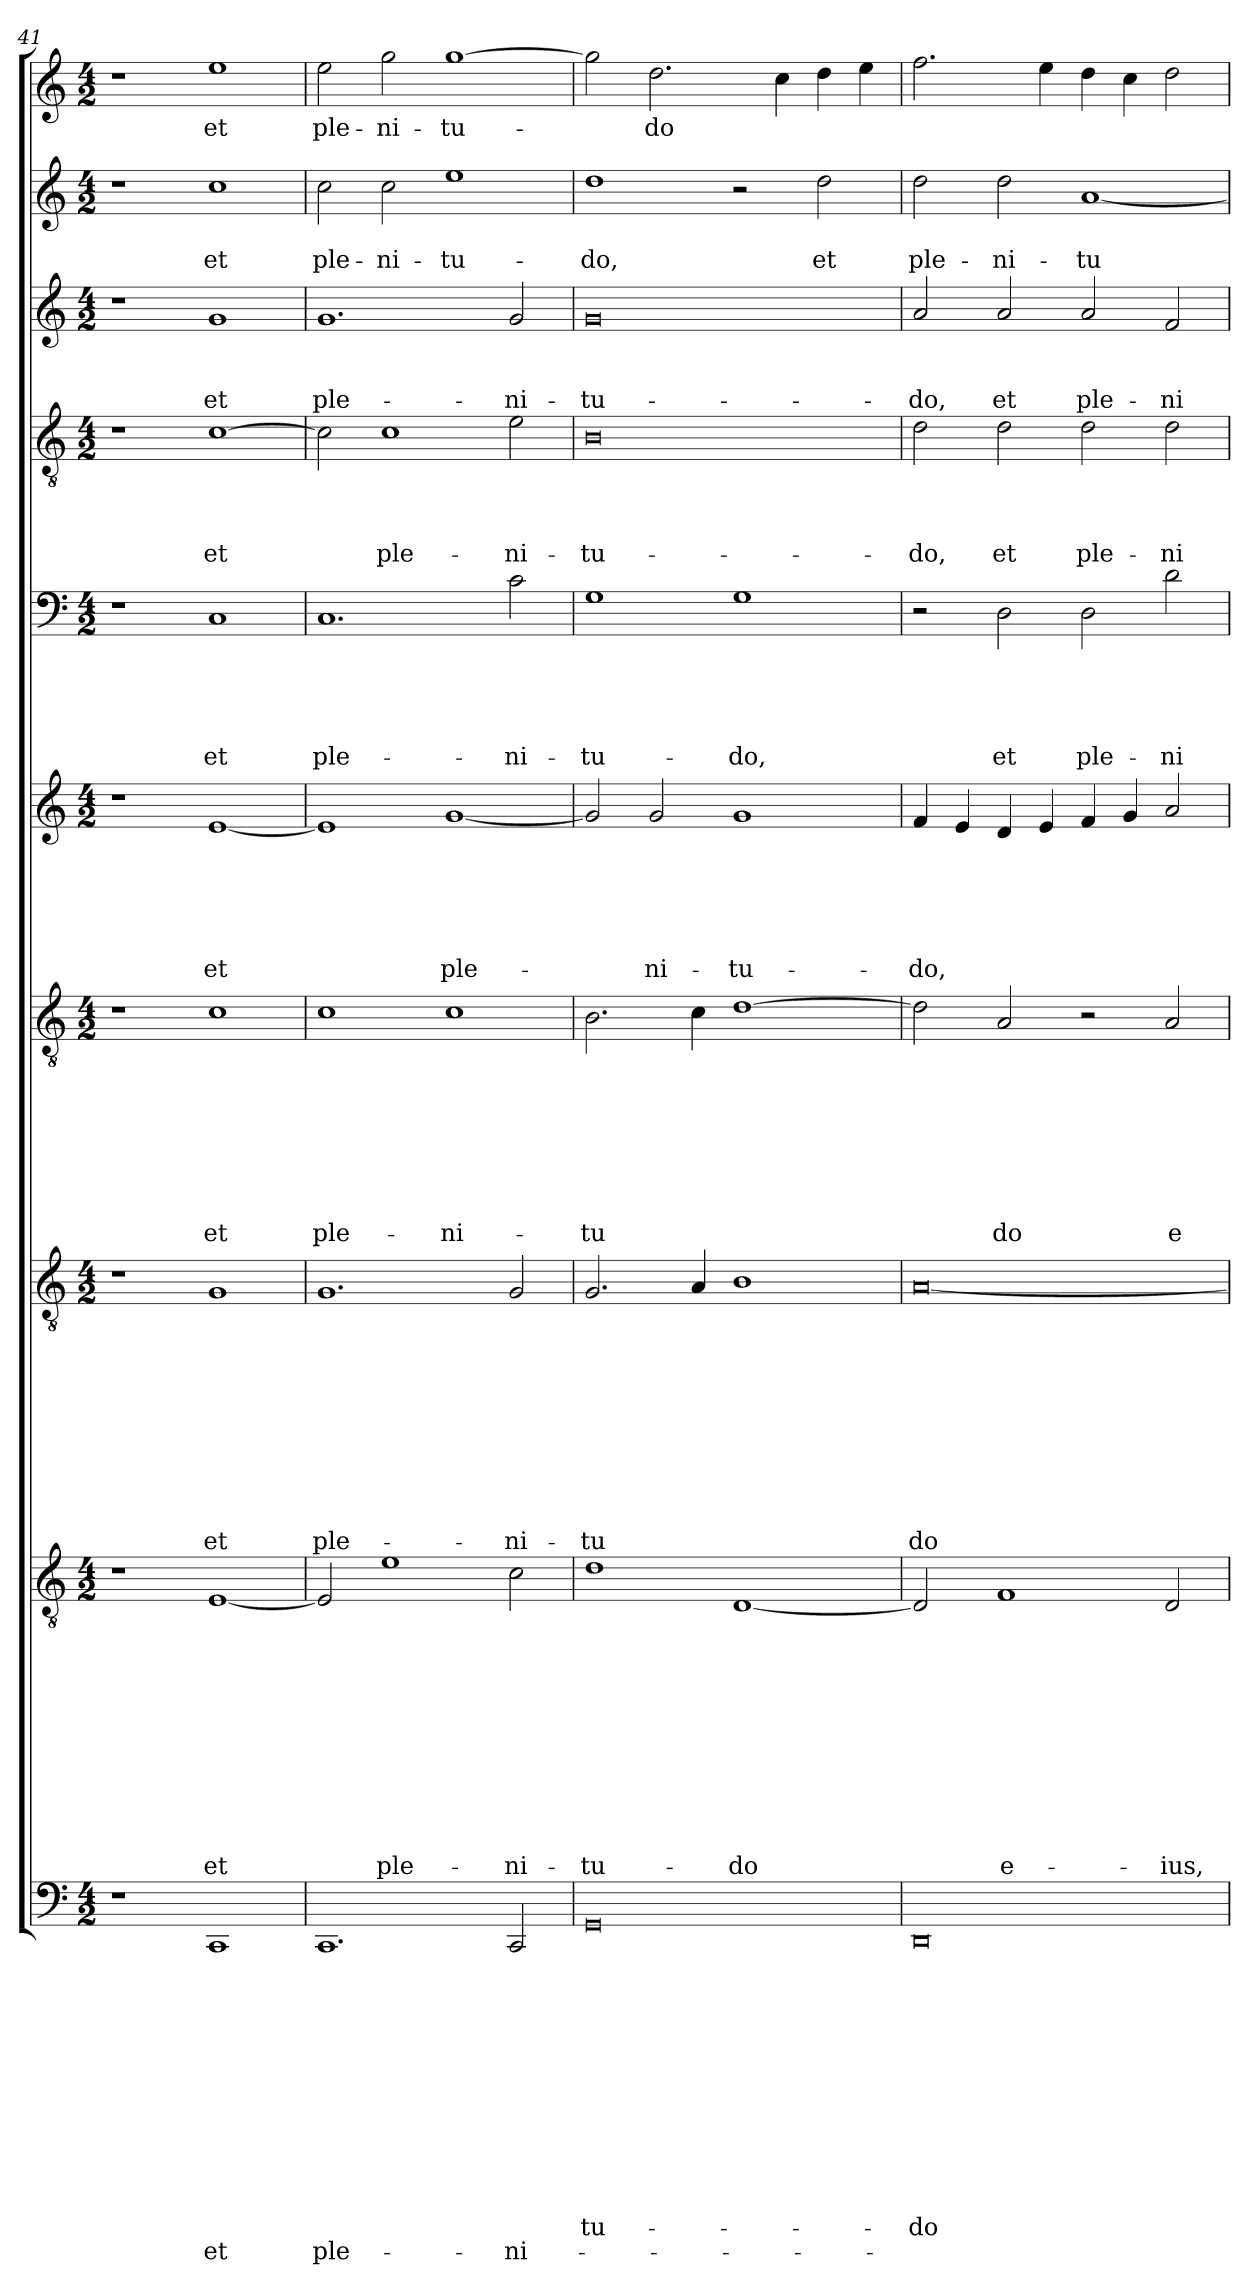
**kern	**text	**text	**text	**text	**text	**text	**text	**text	**text	**text	**text	**text	**text	**kern	**text	**text	**text	**text	**text	**text	**text	**text	**text	**text	**text	**kern	**text	**text	**text	**text	**text	**text	**text	**text	**text	**text	**kern	**text	**text	**text	**text	**text	**text	**text	**text	**kern	**text	**text	**text	**text	**text	**text	**kern	**text	**text	**text	**text	**text	**kern	**text	**text	**text	**text	**kern	**text	**text	**text	**kern	**text	**text	**kern	**text
*part10	*part10	*part10	*part10	*part10	*part10	*part10	*part10	*part10	*part10	*part10	*part10	*part10	*part10	*part9	*part9	*part9	*part9	*part9	*part9	*part9	*part9	*part9	*part9	*part9	*part9	*part8	*part8	*part8	*part8	*part8	*part8	*part8	*part8	*part8	*part8	*part8	*part7	*part7	*part7	*part7	*part7	*part7	*part7	*part7	*part7	*part6	*part6	*part6	*part6	*part6	*part6	*part6	*part5	*part5	*part5	*part5	*part5	*part5	*part4	*part4	*part4	*part4	*part4	*part3	*part3	*part3	*part3	*part2	*part2	*part2	*part1	*part1
*staff10	*staff10	*staff10	*staff10	*staff10	*staff10	*staff10	*staff10	*staff10	*staff10	*staff10	*staff10	*staff10	*staff10	*staff9	*staff9	*staff9	*staff9	*staff9	*staff9	*staff9	*staff9	*staff9	*staff9	*staff9	*staff9	*staff8	*staff8	*staff8	*staff8	*staff8	*staff8	*staff8	*staff8	*staff8	*staff8	*staff8	*staff7	*staff7	*staff7	*staff7	*staff7	*staff7	*staff7	*staff7	*staff7	*staff6	*staff6	*staff6	*staff6	*staff6	*staff6	*staff6	*staff5	*staff5	*staff5	*staff5	*staff5	*staff5	*staff4	*staff4	*staff4	*staff4	*staff4	*staff3	*staff3	*staff3	*staff3	*staff2	*staff2	*staff2	*staff1	*staff1
*clefF4	*	*	*	*	*	*	*	*	*	*	*	*	*	*clefGv2	*	*	*	*	*	*	*	*	*	*	*	*clefGv2	*	*	*	*	*	*	*	*	*	*	*clefGv2	*	*	*	*	*	*	*	*	*clefG2	*	*	*	*	*	*	*clefF4	*	*	*	*	*	*clefGv2	*	*	*	*	*clefG2	*	*	*	*clefG2	*	*	*clefG2	*
*k[]	*	*	*	*	*	*	*	*	*	*	*	*	*	*k[]	*	*	*	*	*	*	*	*	*	*	*	*k[]	*	*	*	*	*	*	*	*	*	*	*k[]	*	*	*	*	*	*	*	*	*k[]	*	*	*	*	*	*	*k[]	*	*	*	*	*	*k[]	*	*	*	*	*k[]	*	*	*	*k[]	*	*	*k[]	*
*C:	*	*	*	*	*	*	*	*	*	*	*	*	*	*C:	*	*	*	*	*	*	*	*	*	*	*	*C:	*	*	*	*	*	*	*	*	*	*	*C:	*	*	*	*	*	*	*	*	*C:	*	*	*	*	*	*	*C:	*	*	*	*	*	*C:	*	*	*	*	*C:	*	*	*	*C:	*	*	*C:	*
*M4/2	*	*	*	*	*	*	*	*	*	*	*	*	*	*M4/2	*	*	*	*	*	*	*	*	*	*	*	*M4/2	*	*	*	*	*	*	*	*	*	*	*M4/2	*	*	*	*	*	*	*	*	*M4/2	*	*	*	*	*	*	*M4/2	*	*	*	*	*	*M4/2	*	*	*	*	*M4/2	*	*	*	*M4/2	*	*	*M4/2	*
=41	=41	=41	=41	=41	=41	=41	=41	=41	=41	=41	=41	=41	=41	=41	=41	=41	=41	=41	=41	=41	=41	=41	=41	=41	=41	=41	=41	=41	=41	=41	=41	=41	=41	=41	=41	=41	=41	=41	=41	=41	=41	=41	=41	=41	=41	=41	=41	=41	=41	=41	=41	=41	=41	=41	=41	=41	=41	=41	=41	=41	=41	=41	=41	=41	=41	=41	=41	=41	=41	=41	=41	=41
1r	.	.	.	.	.	.	.	.	.	.	.	.	.	1r	.	.	.	.	.	.	.	.	.	.	.	1r	.	.	.	.	.	.	.	.	.	.	1r	.	.	.	.	.	.	.	.	1r	.	.	.	.	.	.	1r	.	.	.	.	.	1r	.	.	.	.	1r	.	.	.	1r	.	.	1r	.
!	!	!	!	!	!	!	!	!	!	!	!	!	!LO:LY:b	!	!	!	!	!	!	!	!	!	!	!	!LO:LY:b	!	!	!	!	!	!	!	!	!	!	!LO:LY:b	!	!	!	!	!	!	!	!	!LO:LY:b	!	!	!	!	!	!	!LO:LY:b	!	!	!	!	!	!LO:LY:b	!	!	!	!	!LO:LY:b	!	!	!	!LO:LY:b	!	!	!LO:LY:b	!	!LO:LY:b
1CC	.	.	.	.	.	.	.	.	.	.	.	.	et	[1E	.	.	.	.	.	.	.	.	.	.	et	1G	.	.	.	.	.	.	.	.	.	et	1c	.	.	.	.	.	.	.	et	[1e	.	.	.	.	.	et	1C	.	.	.	.	et	[1c	.	.	.	et	1g	.	.	et	1cc	.	et	1ee	et
=42	=42	=42	=42	=42	=42	=42	=42	=42	=42	=42	=42	=42	=42	=42	=42	=42	=42	=42	=42	=42	=42	=42	=42	=42	=42	=42	=42	=42	=42	=42	=42	=42	=42	=42	=42	=42	=42	=42	=42	=42	=42	=42	=42	=42	=42	=42	=42	=42	=42	=42	=42	=42	=42	=42	=42	=42	=42	=42	=42	=42	=42	=42	=42	=42	=42	=42	=42	=42	=42	=42	=42	=42
!	!	!	!	!	!	!	!	!	!	!	!	!	!LO:LY:b	!	!	!	!	!	!	!	!	!	!	!	!	!	!	!	!	!	!	!	!	!	!	!LO:LY:b	!	!	!	!	!	!	!	!	!LO:LY:b	!	!	!	!	!	!	!	!	!	!	!	!	!LO:LY:b	!	!	!	!	!	!	!	!	!LO:LY:b	!	!	!LO:LY:b	!	!LO:LY:b
1.CC	.	.	.	.	.	.	.	.	.	.	.	.	ple-	2E/]	.	.	.	.	.	.	.	.	.	.	.	1.G	.	.	.	.	.	.	.	.	.	ple-	1c	.	.	.	.	.	.	.	ple-	1e]	.	.	.	.	.	.	1.C	.	.	.	.	ple-	2c\]	.	.	.	.	1.g	.	.	ple-	2cc\	.	ple-	2ee\	ple-
!	!	!	!	!	!	!	!	!	!	!	!	!	!	!	!	!	!	!	!	!	!	!	!	!	!LO:LY:b	!	!	!	!	!	!	!	!	!	!	!	!	!	!	!	!	!	!	!	!	!	!	!	!	!	!	!	!	!	!	!	!	!	!	!	!	!	!LO:LY:b	!	!	!	!	!	!	!LO:LY:b	!	!LO:LY:b
.	.	.	.	.	.	.	.	.	.	.	.	.	.	1e	.	.	.	.	.	.	.	.	.	.	ple-	.	.	.	.	.	.	.	.	.	.	.	.	.	.	.	.	.	.	.	.	.	.	.	.	.	.	.	.	.	.	.	.	.	1c	.	.	.	ple-	.	.	.	.	2cc\	.	-ni-	2gg\	-ni-
!	!	!	!	!	!	!	!	!	!	!	!	!	!	!	!	!	!	!	!	!	!	!	!	!	!	!	!	!	!	!	!	!	!	!	!	!	!	!	!	!	!	!	!	!	!LO:LY:b	!	!	!	!	!	!	!LO:LY:b	!	!	!	!	!	!	!	!	!	!	!	!	!	!	!	!	!	!LO:LY:b	!	!LO:LY:b
.	.	.	.	.	.	.	.	.	.	.	.	.	.	.	.	.	.	.	.	.	.	.	.	.	.	.	.	.	.	.	.	.	.	.	.	.	1c	.	.	.	.	.	.	.	-ni-	[1g	.	.	.	.	.	ple-	.	.	.	.	.	.	.	.	.	.	.	.	.	.	.	1ee	.	-tu-	[1gg	-tu-
!	!	!	!	!	!	!	!	!	!	!	!	!	!LO:LY:b	!	!	!	!	!	!	!	!	!	!	!	!LO:LY:b	!	!	!	!	!	!	!	!	!	!	!LO:LY:b	!	!	!	!	!	!	!	!	!	!	!	!	!	!	!	!	!	!	!	!	!	!LO:LY:b	!	!	!	!	!LO:LY:b	!	!	!	!LO:LY:b	!	!	!	!	!
2CC/	.	.	.	.	.	.	.	.	.	.	.	.	-ni-	2c\	.	.	.	.	.	.	.	.	.	.	-ni-	2G/	.	.	.	.	.	.	.	.	.	-ni-	.	.	.	.	.	.	.	.	.	.	.	.	.	.	.	.	2c\	.	.	.	.	-ni-	2e\	.	.	.	-ni-	2g/	.	.	-ni-	.	.	.	.	.
!!LO:PB:g=z
=43	=43	=43	=43	=43	=43	=43	=43	=43	=43	=43	=43	=43	=43	=43	=43	=43	=43	=43	=43	=43	=43	=43	=43	=43	=43	=43	=43	=43	=43	=43	=43	=43	=43	=43	=43	=43	=43	=43	=43	=43	=43	=43	=43	=43	=43	=43	=43	=43	=43	=43	=43	=43	=43	=43	=43	=43	=43	=43	=43	=43	=43	=43	=43	=43	=43	=43	=43	=43	=43	=43	=43	=43
!	!	!	!	!	!	!	!	!	!	!	!	!LO:LY:b	!	!	!	!	!	!	!	!	!	!	!	!	!LO:LY:b	!	!	!	!	!	!	!	!	!	!	!LO:LY:b	!	!	!	!	!	!	!	!	!LO:LY:b	!	!	!	!	!	!	!LO:LY:b	!	!	!	!	!	!LO:LY:b	!	!	!	!	!LO:LY:b	!	!	!	!LO:LY:b	!	!	!LO:LY:b	!	!LO:LY:b
0GG	.	.	.	.	.	.	.	.	.	.	.	­tu-	.	1d	.	.	.	.	.	.	.	.	.	.	-­tu-	2.G/	.	.	.	.	.	.	.	.	.	-­tu	2.B\	.	.	.	.	.	.	.	-­tu	2g/]	.	.	.	.	.	-­	1G	.	.	.	.	-­tu-	0B	.	.	.	-­tu-	0g	.	.	-­tu-	1dd	.	-­do,	2gg\]	-­
!	!	!	!	!	!	!	!	!	!	!	!	!	!	!	!	!	!	!	!	!	!	!	!	!	!	!	!	!	!	!	!	!	!	!	!	!	!	!	!	!	!	!	!	!	!	!	!	!	!	!	!	!LO:LY:b	!	!	!	!	!	!	!	!	!	!	!	!	!	!	!	!	!	!	!	!LO:LY:b
.	.	.	.	.	.	.	.	.	.	.	.	.	.	.	.	.	.	.	.	.	.	.	.	.	.	.	.	.	.	.	.	.	.	.	.	.	.	.	.	.	.	.	.	.	.	2g/	.	.	.	.	.	ni-	.	.	.	.	.	.	.	.	.	.	.	.	.	.	.	.	.	.	2.dd\	do
.	.	.	.	.	.	.	.	.	.	.	.	.	.	.	.	.	.	.	.	.	.	.	.	.	.	4A/	.	.	.	.	.	.	.	.	.	.	4c\	.	.	.	.	.	.	.	.	.	.	.	.	.	.	.	.	.	.	.	.	.	.	.	.	.	.	.	.	.	.	.	.	.	.	.
!	!	!	!	!	!	!	!	!	!	!	!	!	!	!	!	!	!	!	!	!	!	!	!	!	!LO:LY:b	!	!	!	!	!	!	!	!	!	!	!LO:LY:b	!	!	!	!	!	!	!	!	!LO:LY:b	!	!	!	!	!	!	!LO:LY:b	!	!	!	!	!	!LO:LY:b	!	!	!	!	!	!	!	!	!	!	!	!	!	!
.	.	.	.	.	.	.	.	.	.	.	.	.	.	[1D	.	.	.	.	.	.	.	.	.	.	-do	1B	.	.	.	.	.	.	.	.	.	­	[1d	.	.	.	.	.	.	.	­	1g	.	.	.	.	.	-tu-	1G	.	.	.	.	-do,	.	.	.	.	.	.	.	.	.	2r	.	.	.	.
.	.	.	.	.	.	.	.	.	.	.	.	.	.	.	.	.	.	.	.	.	.	.	.	.	.	.	.	.	.	.	.	.	.	.	.	.	.	.	.	.	.	.	.	.	.	.	.	.	.	.	.	.	.	.	.	.	.	.	.	.	.	.	.	.	.	.	.	.	.	.	4cc\	.
!	!	!	!	!	!	!	!	!	!	!	!	!	!	!	!	!	!	!	!	!	!	!	!	!	!	!	!	!	!	!	!	!	!	!	!	!	!	!	!	!	!	!	!	!	!	!	!	!	!	!	!	!	!	!	!	!	!	!	!	!	!	!	!	!	!	!	!	!	!	!LO:LY:b	!	!
.	.	.	.	.	.	.	.	.	.	.	.	.	.	.	.	.	.	.	.	.	.	.	.	.	.	.	.	.	.	.	.	.	.	.	.	.	.	.	.	.	.	.	.	.	.	.	.	.	.	.	.	.	.	.	.	.	.	.	.	.	.	.	.	.	.	.	.	2dd\	.	et	4dd\	.
.	.	.	.	.	.	.	.	.	.	.	.	.	.	.	.	.	.	.	.	.	.	.	.	.	.	.	.	.	.	.	.	.	.	.	.	.	.	.	.	.	.	.	.	.	.	.	.	.	.	.	.	.	.	.	.	.	.	.	.	.	.	.	.	.	.	.	.	.	.	.	4ee\	.
=44	=44	=44	=44	=44	=44	=44	=44	=44	=44	=44	=44	=44	=44	=44	=44	=44	=44	=44	=44	=44	=44	=44	=44	=44	=44	=44	=44	=44	=44	=44	=44	=44	=44	=44	=44	=44	=44	=44	=44	=44	=44	=44	=44	=44	=44	=44	=44	=44	=44	=44	=44	=44	=44	=44	=44	=44	=44	=44	=44	=44	=44	=44	=44	=44	=44	=44	=44	=44	=44	=44	=44	=44
!	!	!	!	!	!	!	!	!	!	!	!	!LO:LY:b	!	!	!	!	!	!	!	!	!	!	!	!	!	!	!	!	!	!	!	!	!	!	!	!LO:LY:b	!	!	!	!	!	!	!	!	!LO:LY:b	!	!	!	!	!	!	!LO:LY:b	!	!	!	!	!	!	!	!	!	!	!LO:LY:b	!	!	!	!LO:LY:b	!	!	!LO:LY:b	!	!
0DD	.	.	.	.	.	.	.	.	.	.	.	-do	.	2D/]	.	.	.	.	.	.	.	.	.	.	.	[0A	.	.	.	.	.	.	.	.	.	do	2d\]	.	.	.	.	.	.	.	­	4f/	.	.	.	.	.	-do,	2r	.	.	.	.	.	2d\	.	.	.	-do,	2a/	.	.	-do,	2dd\	.	ple-	2.ff\	.
.	.	.	.	.	.	.	.	.	.	.	.	.	.	.	.	.	.	.	.	.	.	.	.	.	.	.	.	.	.	.	.	.	.	.	.	.	.	.	.	.	.	.	.	.	.	4e/	.	.	.	.	.	.	.	.	.	.	.	.	.	.	.	.	.	.	.	.	.	.	.	.	.	.
!	!	!	!	!	!	!	!	!	!	!	!	!	!	!	!	!	!	!	!	!	!	!	!	!	!LO:LY:b	!	!	!	!	!	!	!	!	!	!	!	!	!	!	!	!	!	!	!	!LO:LY:b	!	!	!	!	!	!	!	!	!	!	!	!	!LO:LY:b	!	!	!	!	!LO:LY:b	!	!	!	!LO:LY:b	!	!	!LO:LY:b	!	!
.	.	.	.	.	.	.	.	.	.	.	.	.	.	1F	.	.	.	.	.	.	.	.	.	.	e-	.	.	.	.	.	.	.	.	.	.	.	2A/	.	.	.	.	.	.	.	do	4d/	.	.	.	.	.	.	2D\	.	.	.	.	et	2d\	.	.	.	et	2a/	.	.	et	2dd\	.	-ni-	.	.
.	.	.	.	.	.	.	.	.	.	.	.	.	.	.	.	.	.	.	.	.	.	.	.	.	.	.	.	.	.	.	.	.	.	.	.	.	.	.	.	.	.	.	.	.	.	4e/	.	.	.	.	.	.	.	.	.	.	.	.	.	.	.	.	.	.	.	.	.	.	.	.	4ee\	.
!	!	!	!	!	!	!	!	!	!	!	!	!	!	!	!	!	!	!	!	!	!	!	!	!	!	!	!	!	!	!	!	!	!	!	!	!	!	!	!	!	!	!	!	!	!	!	!	!	!	!	!	!	!	!	!	!	!	!LO:LY:b	!	!	!	!	!LO:LY:b	!	!	!	!LO:LY:b	!	!	!LO:LY:b	!	!
.	.	.	.	.	.	.	.	.	.	.	.	.	.	.	.	.	.	.	.	.	.	.	.	.	.	.	.	.	.	.	.	.	.	.	.	.	2r	.	.	.	.	.	.	.	.	4f/	.	.	.	.	.	.	2D\	.	.	.	.	ple-	2d\	.	.	.	ple-	2a/	.	.	ple-	[1a	.	-tu	4dd\	.
.	.	.	.	.	.	.	.	.	.	.	.	.	.	.	.	.	.	.	.	.	.	.	.	.	.	.	.	.	.	.	.	.	.	.	.	.	.	.	.	.	.	.	.	.	.	4g/	.	.	.	.	.	.	.	.	.	.	.	.	.	.	.	.	.	.	.	.	.	.	.	.	4cc\	.
!	!	!	!	!	!	!	!	!	!	!	!	!	!	!	!	!	!	!	!	!	!	!	!	!	!LO:LY:b	!	!	!	!	!	!	!	!	!	!	!	!	!	!	!	!	!	!	!	!LO:LY:b	!	!	!	!	!	!	!	!	!	!	!	!	!LO:LY:b	!	!	!	!	!LO:LY:b	!	!	!	!LO:LY:b	!	!	!	!	!
.	.	.	.	.	.	.	.	.	.	.	.	.	.	2D/	.	.	.	.	.	.	.	.	.	.	-ius,	.	.	.	.	.	.	.	.	.	.	.	2A/	.	.	.	.	.	.	.	e-	2a/	.	.	.	.	.	.	2d\	.	.	.	.	-ni-	2d\	.	.	.	-ni-	2f/	.	.	-ni-	.	.	.	2dd\	.
=	=	=	=	=	=	=	=	=	=	=	=	=	=	=	=	=	=	=	=	=	=	=	=	=	=	=	=	=	=	=	=	=	=	=	=	=	=	=	=	=	=	=	=	=	=	=	=	=	=	=	=	=	=	=	=	=	=	=	=	=	=	=	=	=	=	=	=	=	=	=	=	=
*-	*-	*-	*-	*-	*-	*-	*-	*-	*-	*-	*-	*-	*-	*-	*-	*-	*-	*-	*-	*-	*-	*-	*-	*-	*-	*-	*-	*-	*-	*-	*-	*-	*-	*-	*-	*-	*-	*-	*-	*-	*-	*-	*-	*-	*-	*-	*-	*-	*-	*-	*-	*-	*-	*-	*-	*-	*-	*-	*-	*-	*-	*-	*-	*-	*-	*-	*-	*-	*-	*-	*-	*-
